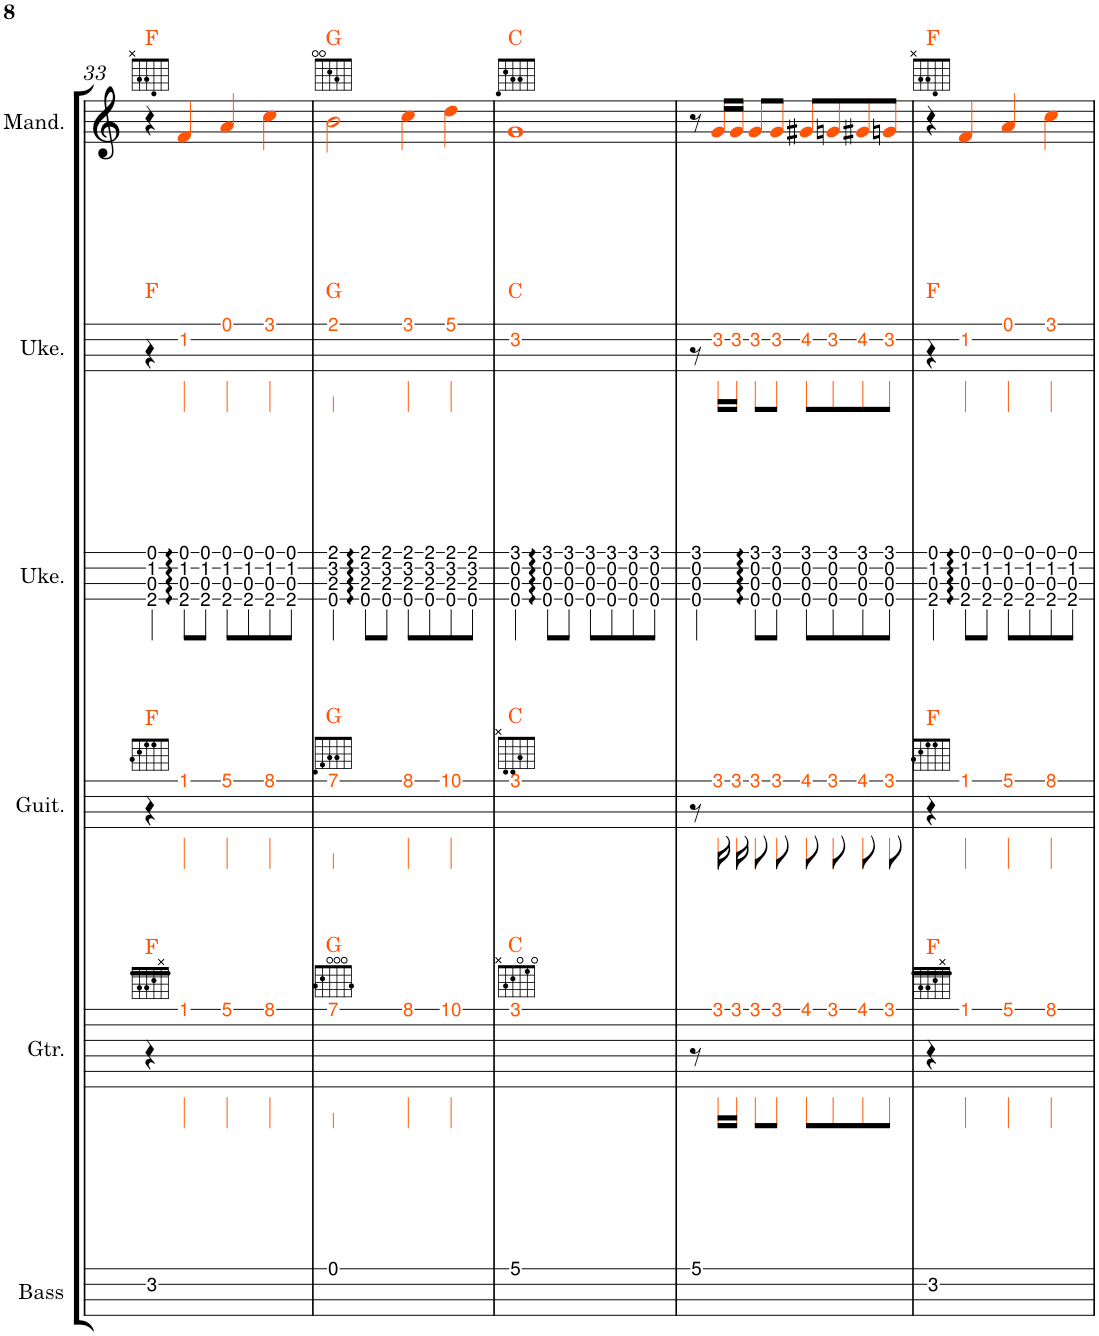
**kern	**kern	**harte	**kern	**harte	**kern	**kern	**harte	**kern	**harte
*part6	*part5	*part5	*part4	*part4	*part3	*part2	*part2	*part1	*part1
*staff6	*staff5	*	*staff4	*	*staff3	*staff2	*	*staff1	*
*I"Bass Guitar	*I"Guitar	*	*I"Baritone	*	*I"Ukulele	*I"Ukulele	*	*I"Mandolin	*
*I'Bass	*I'Gtr.	*	*	*	*I'Uke.	*I'Uke.	*	*I'Mand.	*
!!LO:PB:g=z
*	*	*	*	*	*	*	*	*clefG2	*
*k[]	*k[]	*	*k[]	*	*k[]	*k[]	*	*k[]	*
*M4/4	*M4/4	*	*M4/4	*	*M4/4	*M4/4	*	*M4/4	*
=33	=33	=33	=33	=33	=33	=33	=33	=33	=33
1FF	4r	F:maj	4r	F:maj	4A\ 4c\ 4f\ 4a\	4r	F:maj	4r	F:maj
.	4fi\	.	4fi\	.	8A\ 8c\ 8f\ 8a\L	4fi\	.	4fi/	.
.	.	.	.	.	8A\ 8c\ 8f\ 8a\J	.	.	.	.
.	4ai\	.	4ai\	.	8A\ 8c\ 8f\ 8a\L	4ai\	.	4ai/	.
.	.	.	.	.	8A\ 8c\ 8f\ 8a\	.	.	.	.
.	4cci\	.	4cci\	.	8A\ 8c\ 8f\ 8a\	4cci\	.	4cci\	.
.	.	.	.	.	8A\ 8c\ 8f\ 8a\J	.	.	.	.
=34	=34	=34	=34	=34	=34	=34	=34	=34	=34
1GG	2bi\	G:maj	2bi\	G:maj	4G\ 4d\ 4g\ 4b\	2bi\	G:maj	2bi\	G:maj
.	.	.	.	.	8G\ 8d\ 8g\ 8b\L	.	.	.	.
.	.	.	.	.	8G\ 8d\ 8g\ 8b\J	.	.	.	.
.	4cci\	.	4cci\	.	8G\ 8d\ 8g\ 8b\L	4cci\	.	4cci\	.
.	.	.	.	.	8G\ 8d\ 8g\ 8b\	.	.	.	.
.	4ddi\	.	4ddi\	.	8G\ 8d\ 8g\ 8b\	4ddi\	.	4ddi\	.
.	.	.	.	.	8G\ 8d\ 8g\ 8b\J	.	.	.	.
=35	=35	=35	=35	=35	=35	=35	=35	=35	=35
1C	1gi	C:maj	1gi	C:maj	4G\ 4c\ 4e\ 4cc\	1gi	C:maj	1gi	C:maj
.	.	.	.	.	8G\ 8c\ 8e\ 8cc\L	.	.	.	.
.	.	.	.	.	8G\ 8c\ 8e\ 8cc\J	.	.	.	.
.	.	.	.	.	8G\ 8c\ 8e\ 8cc\L	.	.	.	.
.	.	.	.	.	8G\ 8c\ 8e\ 8cc\	.	.	.	.
.	.	.	.	.	8G\ 8c\ 8e\ 8cc\	.	.	.	.
.	.	.	.	.	8G\ 8c\ 8e\ 8cc\J	.	.	.	.
=36	=36	=36	=36	=36	=36	=36	=36	=36	=36
1C	8r	.	8r	.	4G\ 4c\ 4e\ 4cc\	8r	.	8r	.
.	16gi\LL	.	16gi\LL	.	.	16gi\LL	.	16gi/LL	.
.	16gi\JJ	.	16gi\JJ	.	.	16gi\JJ	.	16gi/JJ	.
.	8gi\L	.	8gi\L	.	8G\ 8c\ 8e\ 8cc\L	8gi\L	.	8gi/L	.
.	8gi\J	.	8gi\J	.	8G\ 8c\ 8e\ 8cc\J	8gi\J	.	8gi/J	.
.	8g#i\L	.	8g#i\L	.	8G\ 8c\ 8e\ 8cc\L	8g#i\L	.	8g#Xi/L	.
.	8gi\	.	8gi\J	.	8G\ 8c\ 8e\ 8cc\	8gi\	.	8gni/	.
.	8g#i\	.	8g#i\L	.	8G\ 8c\ 8e\ 8cc\	8g#i\	.	8g#Xi/	.
.	8gi\J	.	8gi\J	.	8G\ 8c\ 8e\ 8cc\J	8gi\J	.	8gni/J	.
=37	=37	=37	=37	=37	=37	=37	=37	=37	=37
1FF	4r	F:maj	4r	F:maj	4A\ 4c\ 4f\ 4a\	4r	F:maj	4r	F:maj
.	4fi\	.	4fi\	.	8A\ 8c\ 8f\ 8a\L	4fi\	.	4fi/	.
.	.	.	.	.	8A\ 8c\ 8f\ 8a\J	.	.	.	.
.	4ai\	.	4ai\	.	8A\ 8c\ 8f\ 8a\L	4ai\	.	4ai/	.
.	.	.	.	.	8A\ 8c\ 8f\ 8a\	.	.	.	.
.	4cci\	.	4cci\	.	8A\ 8c\ 8f\ 8a\	4cci\	.	4cci\	.
.	.	.	.	.	8A\ 8c\ 8f\ 8a\J	.	.	.	.
=	=	=	=	=	=	=	=	=	=
*-	*-	*-	*-	*-	*-	*-	*-	*-	*-
